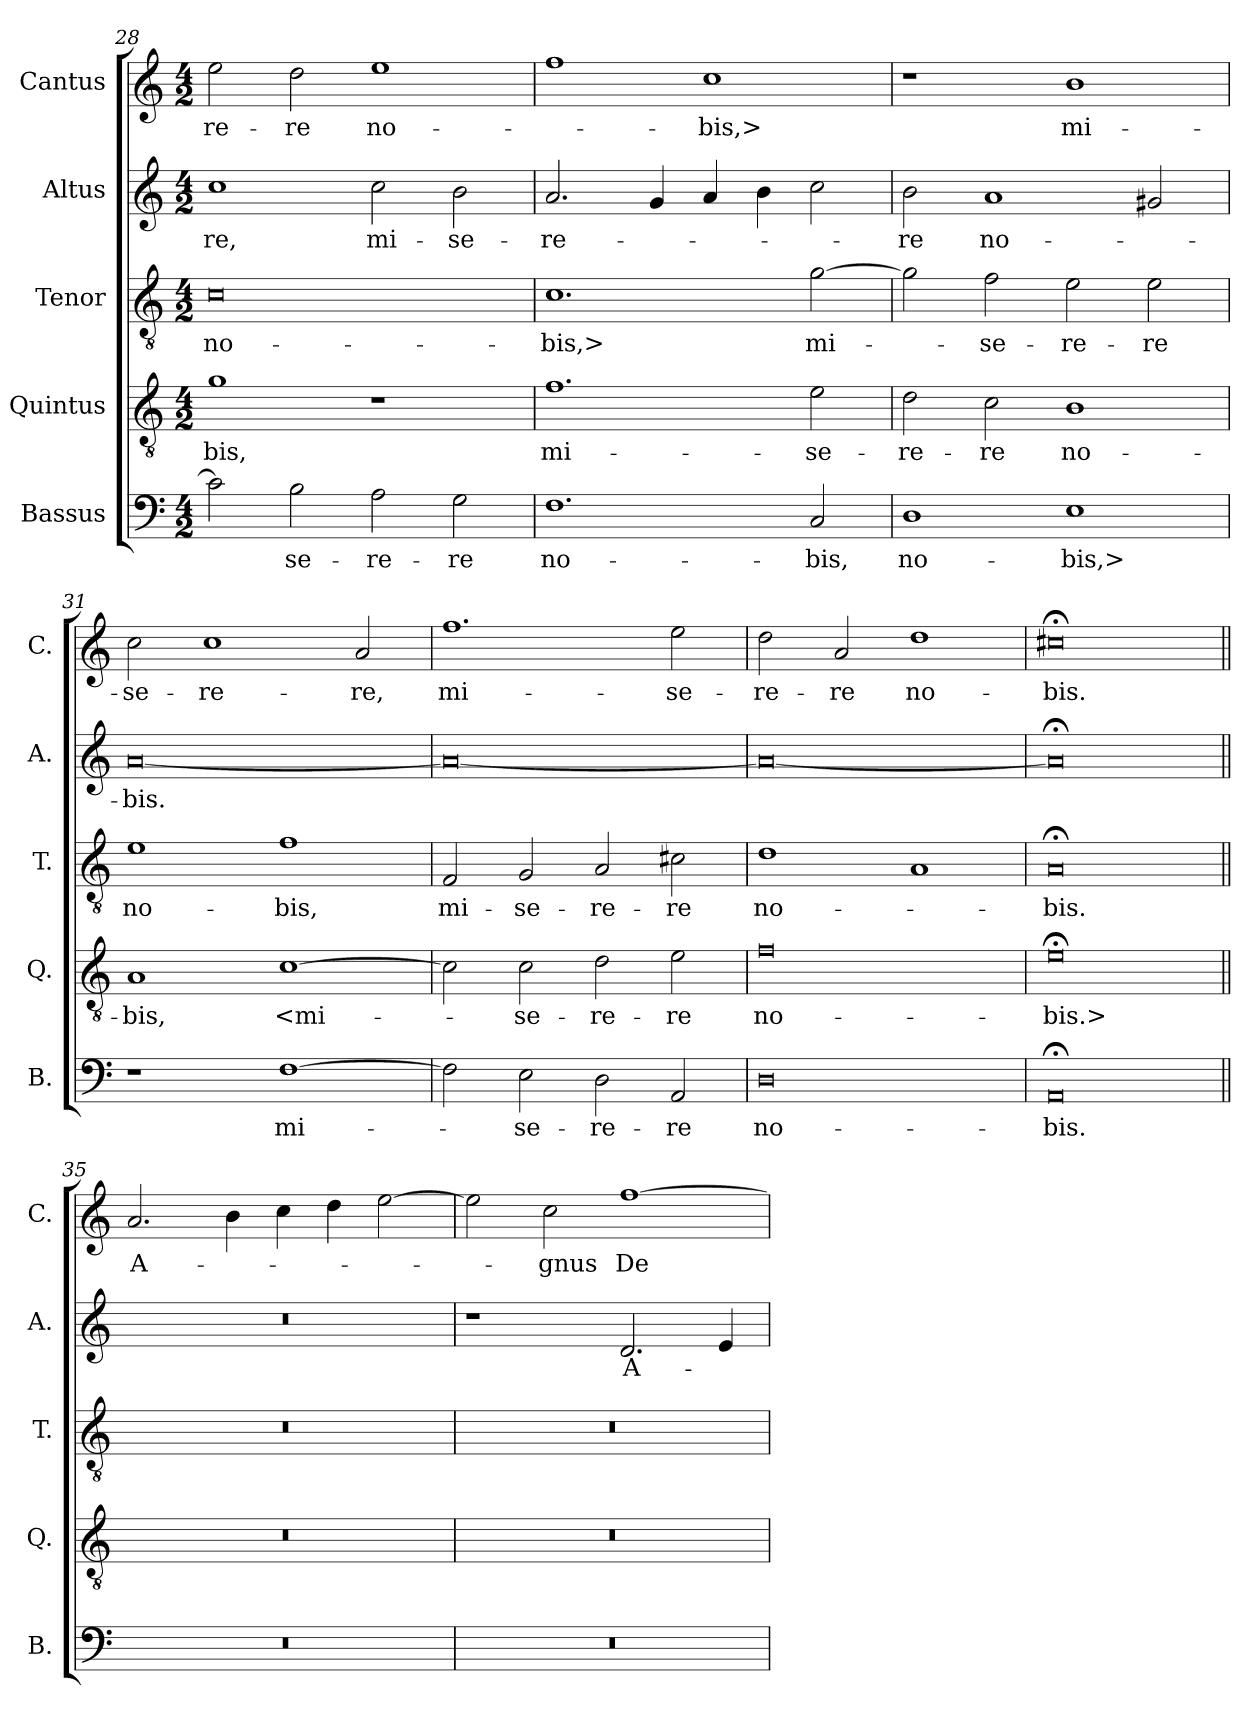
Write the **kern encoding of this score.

**kern	**text	**kern	**text	**kern	**text	**kern	**text	**kern	**text
*part5	*part5	*part4	*part4	*part3	*part3	*part2	*part2	*part1	*part1
*staff5	*staff5	*staff4	*staff4	*staff3	*staff3	*staff2	*staff2	*staff1	*staff1
*I"Bassus	*	*I"Quintus	*	*I"Tenor	*	*I"Altus	*	*I"Cantus	*
*I'B.	*	*I'Q.	*	*I'T.	*	*I'A.	*	*I'C.	*
*clefF4	*	*clefGv2	*	*clefGv2	*	*clefG2	*	*clefG2	*
*	*	*ITrd7c12	*	*ITrd7c12	*	*	*	*	*
*k[]	*	*k[]	*	*k[]	*	*k[]	*	*k[]	*
*C:	*	*C:	*	*C:	*	*C:	*	*C:	*
*M4/2	*	*M4/2	*	*M4/2	*	*M4/2	*	*M4/2	*
=28	=28	=28	=28	=28	=28	=28	=28	=28	=28
2c\]	.	1G\	-bis,	0C\	no-	1cc\	-re,	2ee\	-re-
2B\	-se-	.	.	.	.	.	.	2dd\	-re
2A\	-re-	1r	.	.	.	2cc\	mi-	1ee\	no-
2G\	-re	.	.	.	.	2b\	-se-	.	.
=29	=29	=29	=29	=29	=29	=29	=29	=29	=29
1.F\	no-	1.F\	mi-	1.C\	-bis,>	2.a/	-re-	1ff\	.
.	.	.	.	.	.	4g/	.	.	.
.	.	.	.	.	.	4a/	.	1cc\	-bis,>
.	.	.	.	.	.	4b\	.	.	.
2C/	-bis,	2E\	-se-	[2G\	mi-	2cc\	.	.	.
=30	=30	=30	=30	=30	=30	=30	=30	=30	=30
1D\	no-	2D\	-re-	2G\]	.	2b\	-re	1r	.
.	.	2C\	-re	2F\	-se-	1a/	no-	.	.
1E\	-bis,>	1BB\	no-	2E\	-re-	.	.	1b\	mi-
.	.	.	.	2E\	-re	2g#/	.	.	.
=31	=31	=31	=31	=31	=31	=31	=31	=31	=31
1r	.	1AA/	-bis,	1E\	no-	[0a/	-bis.	2cc\	-se-
.	.	.	.	.	.	.	.	1cc\	-re-
[1F\	mi-	[1C\	<mi-	1F\	-bis,	.	.	.	.
.	.	.	.	.	.	.	.	2a/	-re,
=32	=32	=32	=32	=32	=32	=32	=32	=32	=32
2F\]	.	2C\]	.	2FF/	mi-	0a/_	.	1.ff\	mi-
2E\	-se-	2C\	-se-	2GG/	-se-	.	.	.	.
2D\	-re-	2D\	-re-	2AA/	-re-	.	.	.	.
2AA/	-re	2E\	-re	2C#X\	-re	.	.	2ee\	-se-
=33	=33	=33	=33	=33	=33	=33	=33	=33	=33
0D\	no-	0F\	no-	1D\	no-	0a/_	.	2dd\	-re-
.	.	.	.	.	.	.	.	2a/	-re
.	.	.	.	1AA/	.	.	.	1dd\	no-
=34	=34	=34	=34	=34	=34	=34	=34	=34	=34
0AA;</	-bis.	0E;<\	-bis.>	0AA;</	-bis.	0a;</]	.	0cc#X;<\	-bis.
=35||	=35||	=35||	=35||	=35||	=35||	=35||	=35||	=35||	=35||
0r	.	0r	.	0r	.	0r	.	2.a/	A-
.	.	.	.	.	.	.	.	4b\	.
.	.	.	.	.	.	.	.	4cc\	.
.	.	.	.	.	.	.	.	4dd\	.
.	.	.	.	.	.	.	.	[2ee\	.
=36	=36	=36	=36	=36	=36	=36	=36	=36	=36
0r	.	0r	.	0r	.	1r	.	2ee\]	.
.	.	.	.	.	.	.	.	2cc\	-gnus
.	.	.	.	.	.	2.d/	A-	[1ff\	De-
.	.	.	.	.	.	4e/	.	.	.
=	=	=	=	=	=	=	=	=	=
*-	*-	*-	*-	*-	*-	*-	*-	*-	*-
